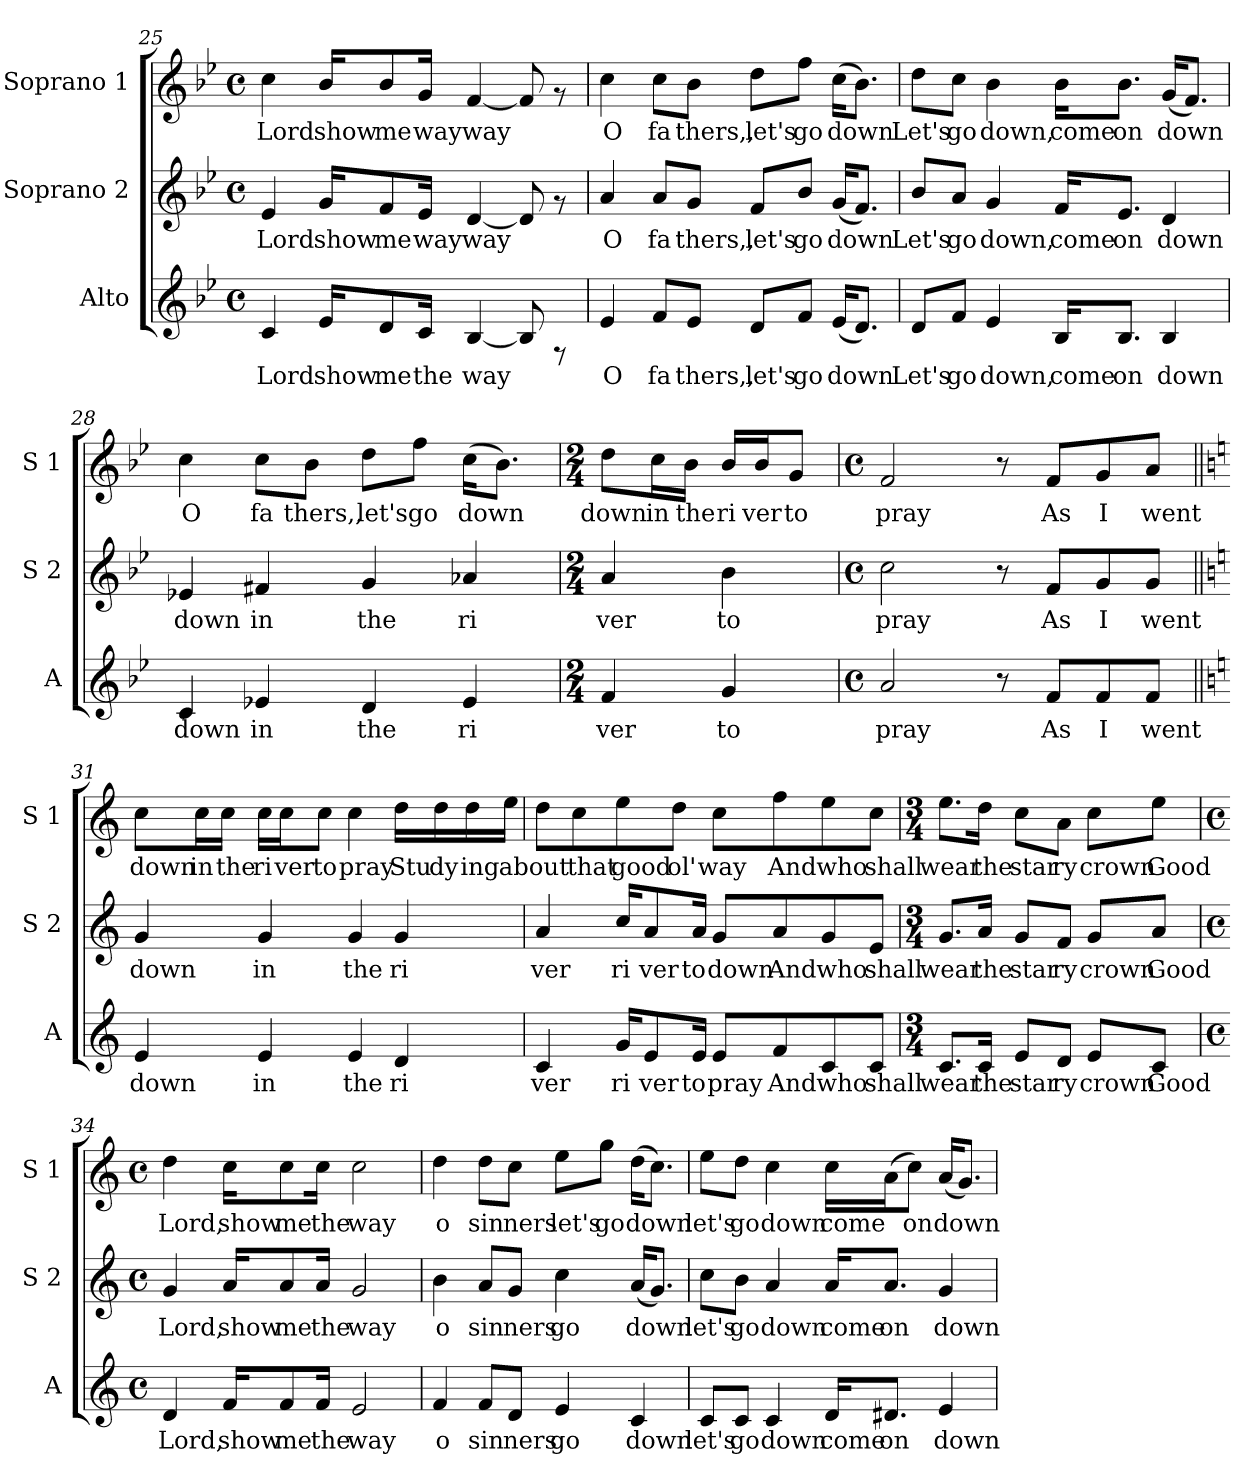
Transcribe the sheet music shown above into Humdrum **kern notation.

**kern	**text	**kern	**text	**kern	**text
*part3	*part3	*part2	*part2	*part1	*part1
*staff3	*staff3	*staff2	*staff2	*staff1	*staff1
*I"Alto	*	*I"Soprano 2	*	*I"Soprano 1	*
*I'A	*	*I'S 2	*	*I'S 1	*
*clefG2	*	*clefG2	*	*clefG2	*
*k[b-e-]	*	*k[b-e-]	*	*k[b-e-]	*
*B-:	*	*B-:	*	*B-:	*
*M4/4	*	*M4/4	*	*M4/4	*
*met(c)	*	*met(c)	*	*met(c)	*
=25	=25	=25	=25	=25	=25
!	!LO:LY:b	!	!LO:LY:b	!	!LO:LY:b
4c/	Lord	4e-/	Lord	4cc\	Lord
!	!LO:LY:b	!	!LO:LY:b	!	!LO:LY:b
16e-/KL	show	16g/KL	show	16b-/KL	show
!	!LO:LY:b	!	!LO:LY:b	!	!LO:LY:b
8d/	me	8f/	me	8b-/	me
!	!LO:LY:b	!	!LO:LY:b	!	!LO:LY:b
16c/Jk	the	16e-/Jk	way	16g/Jk	way
!	!LO:LY:b	!	!LO:LY:b	!	!LO:LY:b
[>4B-/	way	[<4d/	way	[<4f/	way
8B-/]	.	8d/]	.	8f/]	.
8rF	.	8rf	.	8rf	.
=26	=26	=26	=26	=26	=26
!	!LO:LY:b	!	!LO:LY:b	!	!LO:LY:b
4e-/	O	4a/	O	4cc\	O
!	!LO:LY:b	!	!LO:LY:b	!	!LO:LY:b
8f/L	fa	8a/L	fa	8cc\L	fa
!	!LO:LY:b	!	!LO:LY:b	!	!LO:LY:b
8e-/J	thers,,	8g/J	thers,,	8b-\J	thers,,
!	!LO:LY:b	!	!LO:LY:b	!	!LO:LY:b
8d/L	let's	8f/L	let's	8dd\L	let's
!	!LO:LY:b	!	!LO:LY:b	!	!LO:LY:b
8f/J	go	8b-/J	go	8ff\J	go
!	!LO:LY:b	!	!LO:LY:b	!	!LO:LY:b
(>16e-/KL	down	(>16g/KL	down	(>16cc\KL	down
8.d/J)	.	8.f/J)	.	8.b-\J)	.
!!LO:LB:g=z
=27	=27	=27	=27	=27	=27
!	!LO:LY:b	!	!LO:LY:b	!	!LO:LY:b
8d/L	Let's	8b-/L	Let's	8dd\L	Let's
!	!LO:LY:b	!	!LO:LY:b	!	!LO:LY:b
8f/J	go	8a/J	go	8cc\J	go
!	!LO:LY:b	!	!LO:LY:b	!	!LO:LY:b
4e-/	down,	4g/	down,	4b-\	down,
!	!LO:LY:b	!	!LO:LY:b	!	!LO:LY:b
16B-/KL	come	16f/KL	come	16b-\KL	come
!	!LO:LY:b	!	!LO:LY:b	!	!LO:LY:b
8.B-/J	on	8.e-/J	on	8.b-\J	on
!	!LO:LY:b	!	!LO:LY:b	!	!LO:LY:b
4B-/	down	4d/	down	(<16g/KL	down
.	.	.	.	8.f/J)	.
=28	=28	=28	=28	=28	=28
!	!LO:LY:b	!	!LO:LY:b	!	!LO:LY:b
4c/	down	4e-X/	down	4cc\	O
!	!LO:LY:b	!	!LO:LY:b	!	!LO:LY:b
4e-X/	in	4f#X/	in	8cc\L	fa
!	!	!	!	!	!LO:LY:b
.	.	.	.	8b-\J	thers,,
!	!LO:LY:b	!	!LO:LY:b	!	!LO:LY:b
4d/	the	4g/	the	8dd\L	let's
!	!	!	!	!	!LO:LY:b
.	.	.	.	8ff\J	go
!	!LO:LY:b	!	!LO:LY:b	!	!LO:LY:b
4e-/	ri	4a-X/	ri	(>16cc\KL	down
.	.	.	.	8.b-\J)	.
=29	=29	=29	=29	=29	=29
*M2/4	*	*M2/4	*	*M2/4	*
!	!LO:LY:b	!	!LO:LY:b	!	!LO:LY:b
4f/	ver	4a/	ver	8dd\L	down
!	!	!	!	!	!LO:LY:b
.	.	.	.	16cc\L	in
!	!	!	!	!	!LO:LY:b
.	.	.	.	16b-\JJ	the
!	!LO:LY:b	!	!LO:LY:b	!	!LO:LY:b
4g/	to	4b-\	to	16b-/LL	ri
!	!	!	!	!	!LO:LY:b
.	.	.	.	16b-/J	ver
!	!	!	!	!	!LO:LY:b
.	.	.	.	8g/J	to
!!LO:LB:g=z
=30	=30	=30	=30	=30	=30
*M4/4	*	*M4/4	*	*M4/4	*
*met(c)	*	*met(c)	*	*met(c)	*
!	!LO:LY:b	!	!LO:LY:b	!	!LO:LY:b
2a/	pray	2cc\	pray	2f/	pray
8r	.	8r	.	8r	.
!	!LO:LY:b	!	!LO:LY:b	!	!LO:LY:b
8f/L	As	8f/L	As	8f/L	As
!	!LO:LY:b	!	!LO:LY:b	!	!LO:LY:b
8f/	I	8g/	I	8g/	I
!	!LO:LY:b	!	!LO:LY:b	!	!LO:LY:b
8f/J	went	8g/J	went	8a/J	went
=31||	=31||	=31||	=31||	=31||	=31||
*k[]	*	*k[]	*	*k[]	*
*C:	*	*C:	*	*C:	*
!	!LO:LY:b	!	!LO:LY:b	!	!LO:LY:b
4e/	down	4g/	down	8cc\L	down
!	!	!	!	!	!LO:LY:b
.	.	.	.	16cc\L	in
!	!	!	!	!	!LO:LY:b
.	.	.	.	16cc\JJ	the
!	!LO:LY:b	!	!LO:LY:b	!	!LO:LY:b
4e/	in	4g/	in	16cc\LL	ri
!	!	!	!	!	!LO:LY:b
.	.	.	.	16cc\J	ver
!	!	!	!	!	!LO:LY:b
.	.	.	.	8cc\J	to
!	!LO:LY:b	!	!LO:LY:b	!	!LO:LY:b
4e/	the	4g/	the	4cc\	pray
!	!LO:LY:b	!	!LO:LY:b	!	!LO:LY:b
4d/	ri	4g/	ri	16dd\LL	Stu
!	!	!	!	!	!LO:LY:b
.	.	.	.	16dd\	dy
!	!	!	!	!	!LO:LY:b
.	.	.	.	16dd\	ing
!	!	!	!	!	!LO:LY:b
.	.	.	.	16ee\JJ	ab
=32	=32	=32	=32	=32	=32
!	!LO:LY:b	!	!LO:LY:b	!	!LO:LY:b
4c/	ver	4a/	ver	8dd\L	out
!	!	!	!	!	!LO:LY:b
.	.	.	.	8cc\	that
!	!LO:LY:b	!	!LO:LY:b	!	!LO:LY:b
16g/KL	ri	16cc/KL	ri	8ee\	good
!	!LO:LY:b	!	!LO:LY:b	!	!
8e/	ver	8a/	ver	.	.
!	!	!	!	!	!LO:LY:b
.	.	.	.	8dd\J	ol'
!	!LO:LY:b	!	!LO:LY:b	!	!
16e/Jk	to	16a/Jk	to	.	.
!	!LO:LY:b	!	!LO:LY:b	!	!LO:LY:b
8e/L	pray	8g/L	down	8cc\L	way
!	!LO:LY:b	!	!LO:LY:b	!	!LO:LY:b
8f/	And	8a/	And	8ff\	And
!	!LO:LY:b	!	!LO:LY:b	!	!LO:LY:b
8c/	who	8g/	who	8ee\	who
!	!LO:LY:b	!	!LO:LY:b	!	!LO:LY:b
8c/J	shall	8e/J	shall	8cc\J	shall
!!LO:PB:g=z
=33	=33	=33	=33	=33	=33
*M3/4	*	*M3/4	*	*M3/4	*
!	!LO:LY:b	!	!LO:LY:b	!	!LO:LY:b
8.c/L	wear	8.g/L	wear	8.ee\L	wear
!	!LO:LY:b	!	!LO:LY:b	!	!LO:LY:b
16c/Jk	the	16a/Jk	the	16dd\Jk	the
!	!LO:LY:b	!	!LO:LY:b	!	!LO:LY:b
8e/L	star	8g/L	star	8cc\L	star
!	!LO:LY:b	!	!LO:LY:b	!	!LO:LY:b
8d/J	ry	8f/J	ry	8a\J	ry
!	!LO:LY:b	!	!LO:LY:b	!	!LO:LY:b
8e/L	crown	8g/L	crown	8cc\L	crown
!	!LO:LY:b	!	!LO:LY:b	!	!LO:LY:b
8c/J	Good	8a/J	Good	8ee\J	Good
=34	=34	=34	=34	=34	=34
*M4/4	*	*M4/4	*	*M4/4	*
*met(c)	*	*met(c)	*	*met(c)	*
!	!LO:LY:b	!	!LO:LY:b	!	!LO:LY:b
4d/	Lord,	4g/	Lord,	4dd\	Lord,
!	!LO:LY:b	!	!LO:LY:b	!	!LO:LY:b
16f/KL	show	16a/KL	show	16cc\KL	show
!	!LO:LY:b	!	!LO:LY:b	!	!LO:LY:b
8f/	me	8a/	me	8cc\	me
!	!LO:LY:b	!	!LO:LY:b	!	!LO:LY:b
16f/Jk	the	16a/Jk	the	16cc\Jk	the
!	!LO:LY:b	!	!LO:LY:b	!	!LO:LY:b
2e/	way	2g/	way	2cc\	way
=35	=35	=35	=35	=35	=35
!	!LO:LY:b	!	!LO:LY:b	!	!LO:LY:b
4f/	o	4b\	o	4dd\	o
!	!LO:LY:b	!	!LO:LY:b	!	!LO:LY:b
8f/L	sin	8a/L	sin	8dd\L	sin
!	!LO:LY:b	!	!LO:LY:b	!	!LO:LY:b
8d/J	ners	8g/J	ners	8cc\J	ners
!	!LO:LY:b	!	!LO:LY:b	!	!LO:LY:b
4e/	go	4cc\	go	8ee\L	let's
!	!	!	!	!	!LO:LY:b
.	.	.	.	8gg\J	go
!	!LO:LY:b	!	!LO:LY:b	!	!LO:LY:b
4c/	down	(<16a/KL	down	(>16dd\KL	down
.	.	8.g/J)	.	8.cc\J)	.
!!LO:LB:g=z
=36	=36	=36	=36	=36	=36
!	!LO:LY:b	!	!LO:LY:b	!	!LO:LY:b
8c/L	let's	8cc\L	let's	8ee\L	let's
!	!LO:LY:b	!	!LO:LY:b	!	!LO:LY:b
8c/J	go	8b\J	go	8dd\J	go
!	!LO:LY:b	!	!LO:LY:b	!	!LO:LY:b
4c/	down	4a/	down	4cc\	down
!	!LO:LY:b	!	!LO:LY:b	!	!LO:LY:b
16d/KL	come	16a/KL	come	16cc\LL	come
!	!LO:LY:b	!	!LO:LY:b	!	!
8.d#X/J	on	8.a/J	on	(>16a\J	.
!	!	!	!	!	!LO:LY:b
.	.	.	.	8cc\J)	on
!	!LO:LY:b	!	!LO:LY:b	!	!LO:LY:b
4e/	down	4g/	down	(<16a/KL	down
.	.	.	.	8.g/J)	.
=	=	=	=	=	=
*-	*-	*-	*-	*-	*-
